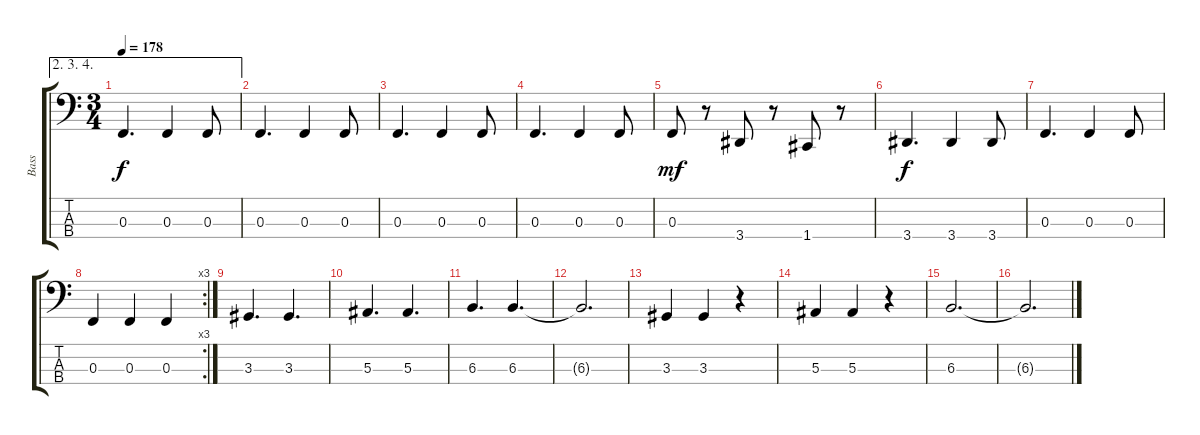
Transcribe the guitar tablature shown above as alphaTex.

\track ("Bass" "Bass") {instrument slapbass1}
\staff {score tabs}
\tuning (Eb2 Bb1 F1 C1) {hide}
\ae (2 3 4)
\ts (3 4)
\tempo 178
\clef f4
\ks c
0.3.4{d dy f} 0.3.4 0.3.8 |
0.3.4{d} 0.3.4 0.3.8 |
0.3.4{d} 0.3.4 0.3.8 |
0.3.4{d} 0.3.4 0.3.8 |
0.3.8{dy mf} r.8 3.4.8 r.8 1.4.8 r.8 |
3.4.4{d dy f} 3.4.4 3.4.8 |
0.3.4{d} 0.3.4 0.3.8 |
\rc 3
0.3.4 0.3.4 0.3.4 |
3.3.4{d} 3.3.4{d} |
5.3.4{d} 5.3.4{d} |
6.3.4{d} 6.3.4{d} |
6.3{t}.2{d} |
3.3.4 3.3.4 r.4 |
5.3.4 5.3.4 r.4 |
6.3.2{d} |
6.3{t}.2{d}
